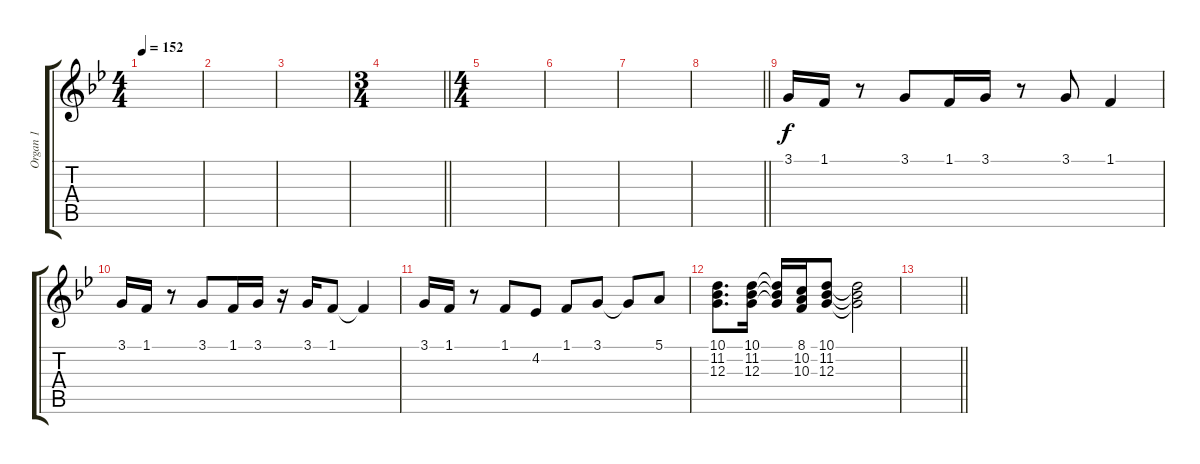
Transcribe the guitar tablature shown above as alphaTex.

\track ("Organ 1" "Organ 1") {instrument percussiveorgan}
\staff {score tabs}
\tuning (E4 B3 G3 D3 A2 E2) {hide}
\ts (4 4)
\tempo 152
\clef g2
\ks bb
|
|
|
\ts (3 4)
\barLineRight lightlight
|
\ts (4 4)
|
|
|
\barLineRight lightlight
|
3.1.16 1.1.16 r.8 3.1.8 1.1.16 3.1.16 r.8 3.1.8 1.1.4 |
3.1.16 1.1.16 r.8 3.1.8 1.1.16 3.1.16 r.16 3.1.16 1.1.8 1.1{t}.4 |
3.1.16 1.1.16 r.8 1.1.8 4.2.8 1.1.8 3.1.8 3.1{t}.8 5.1.8 |
(10.1 11.2 12.3).8{d} (10.1 11.2 12.3).16 (10.1{t} 11.2{t} 12.3{t}).16 (8.1 10.2 10.3).16 (10.1 11.2 12.3).8 (10.1{t} 11.2{t} 12.3{t}).2 |
\barLineRight lightlight
